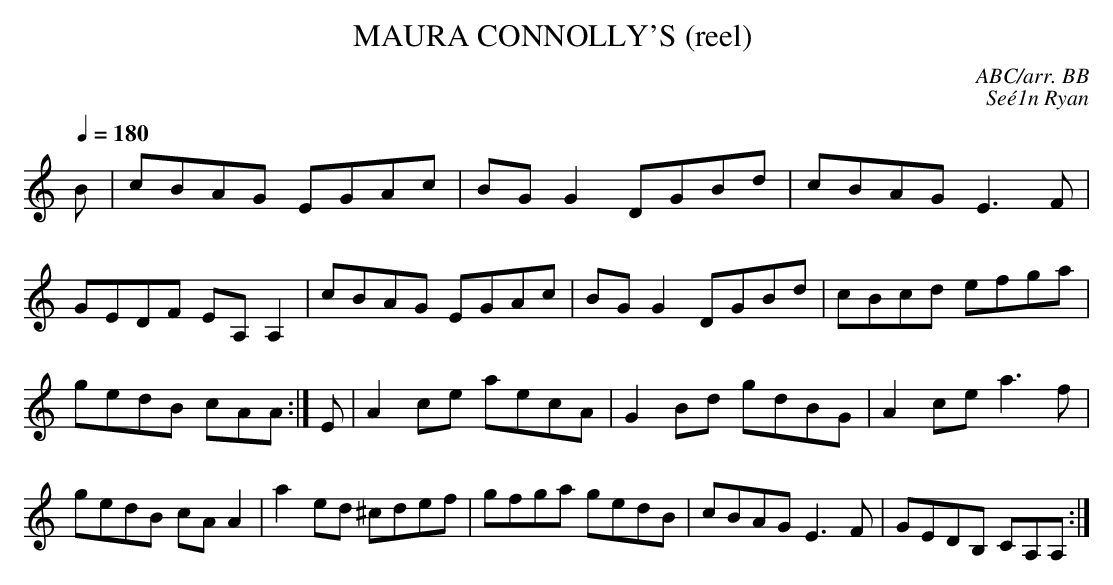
X:1
T:MAURA CONNOLLY'S (reel) \
C:ABC/arr. BB\
C:Se\'e1n Ryan\
Q:1/4=180\
L:1/8\
M:C\
K:Am\
B|cBAG EGAc|BGG2 DGBd|cBAG E3F|GEDF EA,A,2|\
cBAG EGAc|BGG2 DGBd|cBcd efga|gedB cAA:|\
E|A2ce aecA|G2Bd gdBG|A2ce a3f|gedB cAA2|\
a2ed ^cdef|gfga gedB|cBAG E3F|GEDB, CA,A,:|\
\
\
